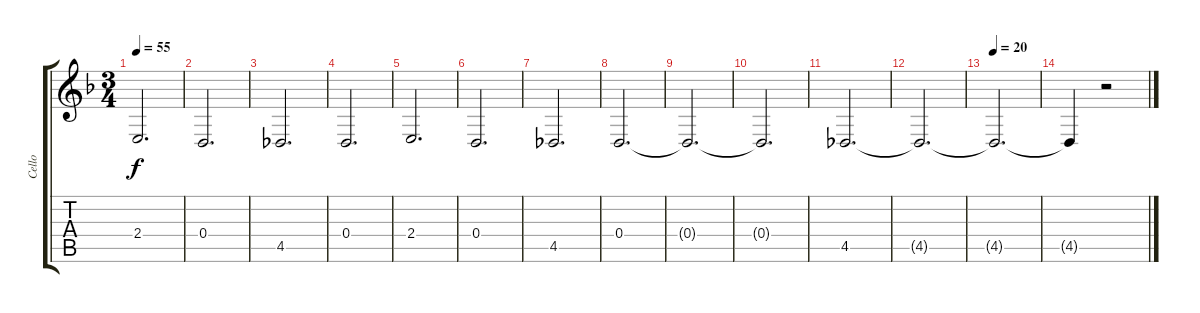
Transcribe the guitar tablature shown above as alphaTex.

\track ("Cello" "Cello") {instrument cello}
\staff {score tabs}
\tuning (E4 B3 G3 D3 A2 E2) {hide}
\ts (3 4)
\tempo 55
\clef g2
\ks dminor
2.4.2{d dy f} |
0.4.2{d} |
4.5.2{d} |
0.4.2{d} |
2.4.2{d} |
0.4.2{d} |
4.5.2{d} |
0.4.2{d} |
0.4{t}.2{d} |
0.4{t}.2{d} |
4.5.2{d} |
4.5{t}.2{d} |
\tempo 20
4.5{t}.2{d} |
4.5{t}.4 r.2
